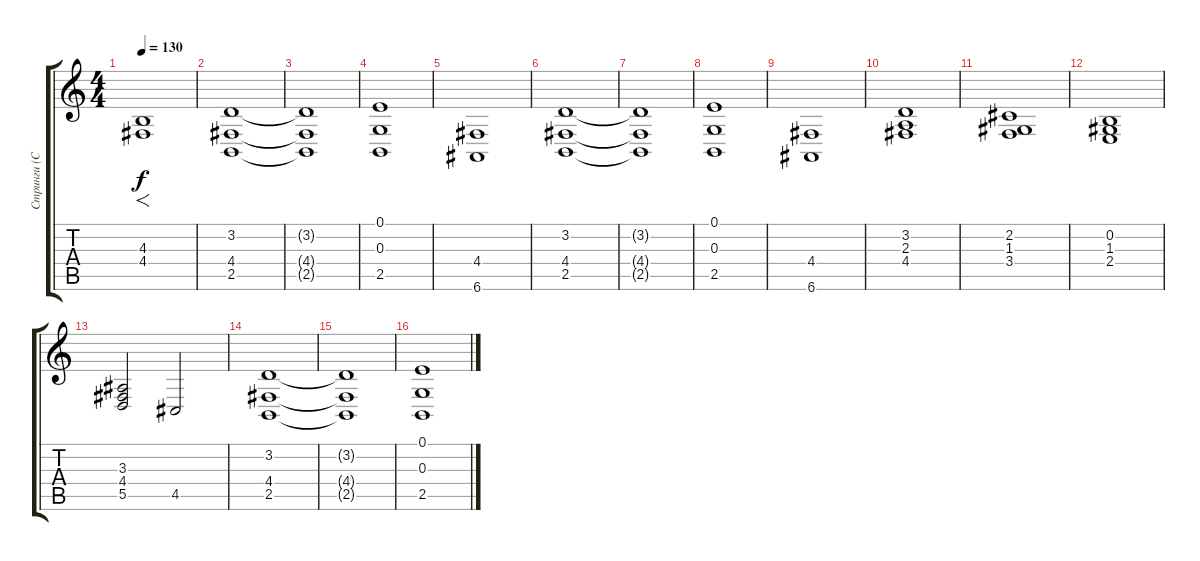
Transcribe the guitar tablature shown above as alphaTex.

\track ("Стринги (Сиквенсор)" "Стринги (С") {instrument stringensemble1}
\staff {score tabs}
\tuning (E4 B3 G3 D3 A2 E2) {hide}
\ts (4 4)
\tempo 130
\clef g2
\ks c
(4.3 4.4).1{f dy f instrument stringensemble1} |
(3.2 4.4 2.5).1 |
(3.2{t} 4.4{t} 2.5{t}).1 |
(0.1 0.3 2.5).1 |
(4.4 6.6).1 |
(3.2 4.4 2.5).1 |
(3.2{t} 4.4{t} 2.5{t}).1 |
(0.1 0.3 2.5).1 |
(4.4 6.6).1 |
(3.2 2.3 4.4).1 |
(2.2 1.3 3.4).1 |
(0.2 1.3 2.4).1 |
(3.3 4.4 5.5).2 4.5.2 |
(3.2 4.4 2.5).1 |
(3.2{t} 4.4{t} 2.5{t}).1 |
(0.1 0.3 2.5).1
